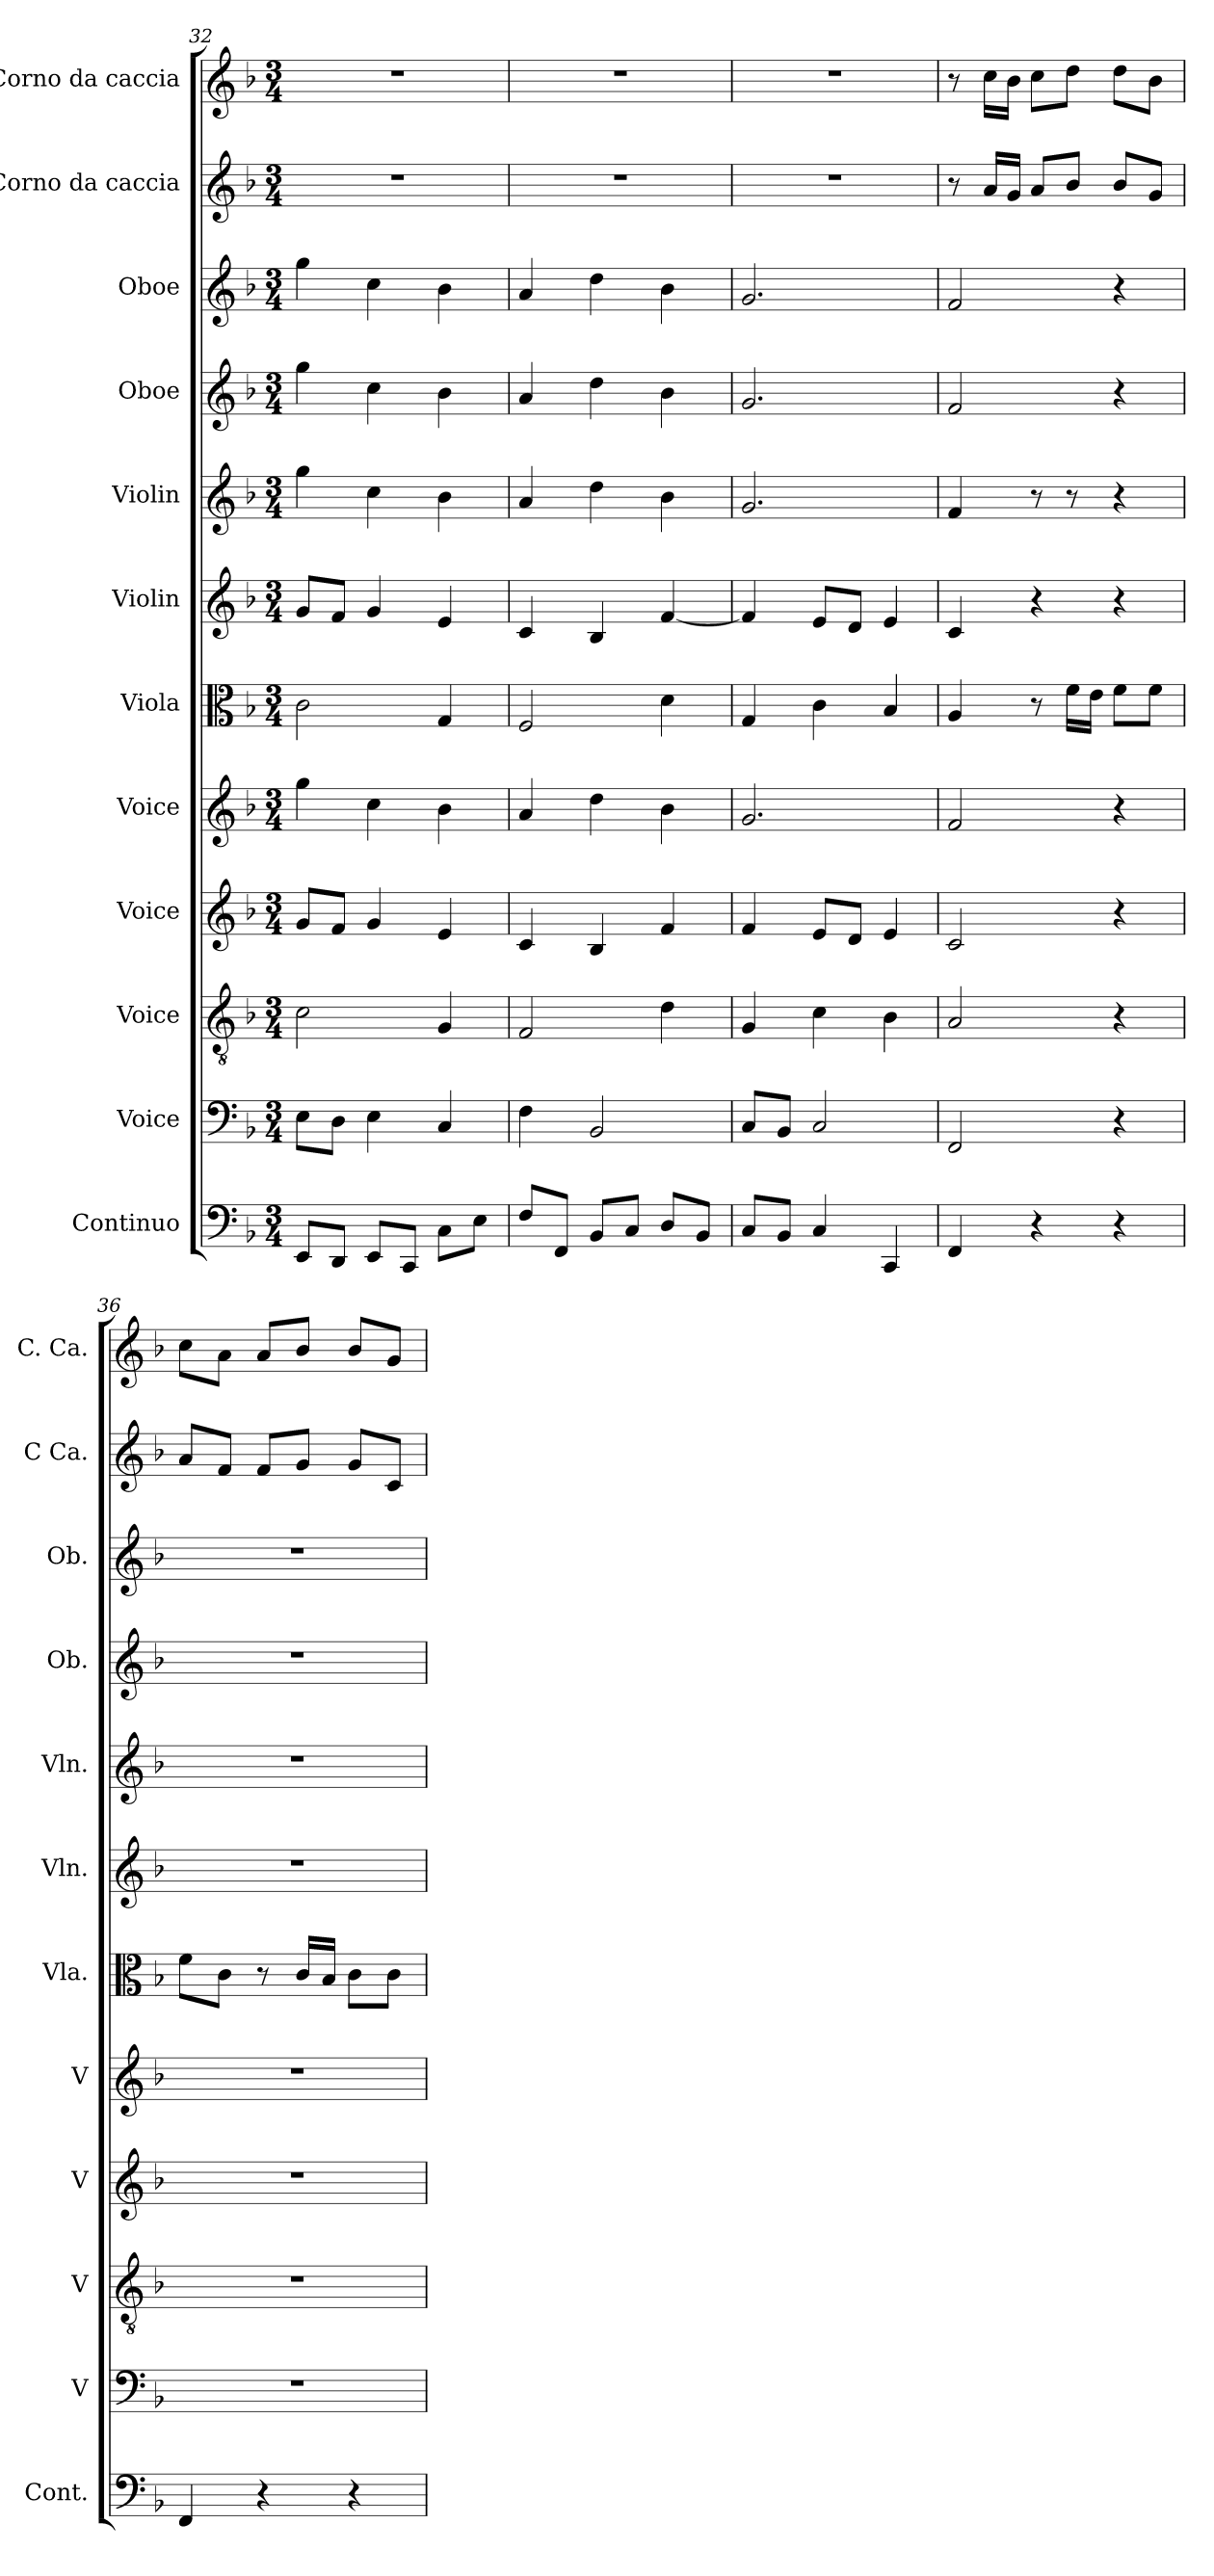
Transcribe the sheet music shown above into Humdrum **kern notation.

**kern	**kern	**kern	**kern	**kern	**kern	**kern	**kern	**kern	**kern	**kern	**kern
*part12	*part11	*part10	*part9	*part8	*part7	*part6	*part5	*part4	*part3	*part2	*part1
*staff12	*staff11	*staff10	*staff9	*staff8	*staff7	*staff6	*staff5	*staff4	*staff3	*staff2	*staff1
*I"Continuo	*I"Voice	*I"Voice	*I"Voice	*I"Voice	*I"Viola	*I"Violin	*I"Violin	*I"Oboe	*I"Oboe	*I"Corno da caccia	*I"Corno da caccia
*I'Cont.	*I'V	*I'V	*I'V	*I'V	*I'Vla.	*I'Vln.	*I'Vln.	*I'Ob.	*I'Ob.	*I'C Ca.	*I'C. Ca.
*clefF4	*clefF4	*clefGv2	*clefG2	*clefG2	*clefC3	*clefG2	*clefG2	*clefG2	*clefG2	*clefG2	*clefG2
*k[b-]	*k[b-]	*k[b-]	*k[b-]	*k[b-]	*k[b-]	*k[b-]	*k[b-]	*k[b-]	*k[b-]	*k[b-]	*k[b-]
*M3/4	*M3/4	*M3/4	*M3/4	*M3/4	*M3/4	*M3/4	*M3/4	*M3/4	*M3/4	*M3/4	*M3/4
=32	=32	=32	=32	=32	=32	=32	=32	=32	=32	=32	=32
8EEL	8EL	2c	8gL	4gg	2c	8gL	4gg	4gg	4gg	2.r	2.r
8DDJ	8DJ	.	8fJ	.	.	8fJ	.	.	.	.	.
8EEL	4E	.	4g	4cc	.	4g	4cc	4cc	4cc	.	.
8CCJ	.	.	.	.	.	.	.	.	.	.	.
8CL	4C	4G	4e	4b-	4G	4e	4b-	4b-	4b-	.	.
8EJ	.	.	.	.	.	.	.	.	.	.	.
=33	=33	=33	=33	=33	=33	=33	=33	=33	=33	=33	=33
8FL	4F	2F	4c	4a	2F	4c	4a	4a	4a	2.r	2.r
8FFJ	.	.	.	.	.	.	.	.	.	.	.
8BB-L	2BB-	.	4B-	4dd	.	4B-	4dd	4dd	4dd	.	.
8CJ	.	.	.	.	.	.	.	.	.	.	.
8DL	.	4d	4f	4b-	4d	[4f	4b-	4b-	4b-	.	.
8BB-J	.	.	.	.	.	.	.	.	.	.	.
=34	=34	=34	=34	=34	=34	=34	=34	=34	=34	=34	=34
8CL	8CL	4G	4f	2.g	4G	4f]	2.g	2.g	2.g	2.r	2.r
8BB-J	8BB-J	.	.	.	.	.	.	.	.	.	.
4C	2C	4c	8eL	.	4c	8eL	.	.	.	.	.
.	.	.	8dJ	.	.	8dJ	.	.	.	.	.
4CC	.	4B-	4e	.	4B-	4e	.	.	.	.	.
=35	=35	=35	=35	=35	=35	=35	=35	=35	=35	=35	=35
4FF	2FF	2A	2c	2f	4A	4c	4f	2f	2f	8r	8r
.	.	.	.	.	.	.	.	.	.	16aLL	16ccLL
.	.	.	.	.	.	.	.	.	.	16gJJ	16b-JJ
4r	.	.	.	.	8r	4r	8r	.	.	8aL	8ccL
.	.	.	.	.	16fLL	.	8r	.	.	8b-J	8ddJ
.	.	.	.	.	16eJJ	.	.	.	.	.	.
4r	4r	4r	4r	4r	8fL	4r	4r	4r	4r	8b-L	8ddL
.	.	.	.	.	8fJ	.	.	.	.	8gJ	8b-J
=36	=36	=36	=36	=36	=36	=36	=36	=36	=36	=36	=36
4FF	2.r	2.r	2.r	2.r	8fL	2.r	2.r	2.r	2.r	8aL	8ccL
.	.	.	.	.	8cJ	.	.	.	.	8fJ	8aJ
4r	.	.	.	.	8r	.	.	.	.	8fL	8aL
.	.	.	.	.	16cLL	.	.	.	.	8gJ	8b-J
.	.	.	.	.	16B-JJ	.	.	.	.	.	.
4r	.	.	.	.	8cL	.	.	.	.	8gL	8b-L
.	.	.	.	.	8cJ	.	.	.	.	8cJ	8gJ
=	=	=	=	=	=	=	=	=	=	=	=
*-	*-	*-	*-	*-	*-	*-	*-	*-	*-	*-	*-
